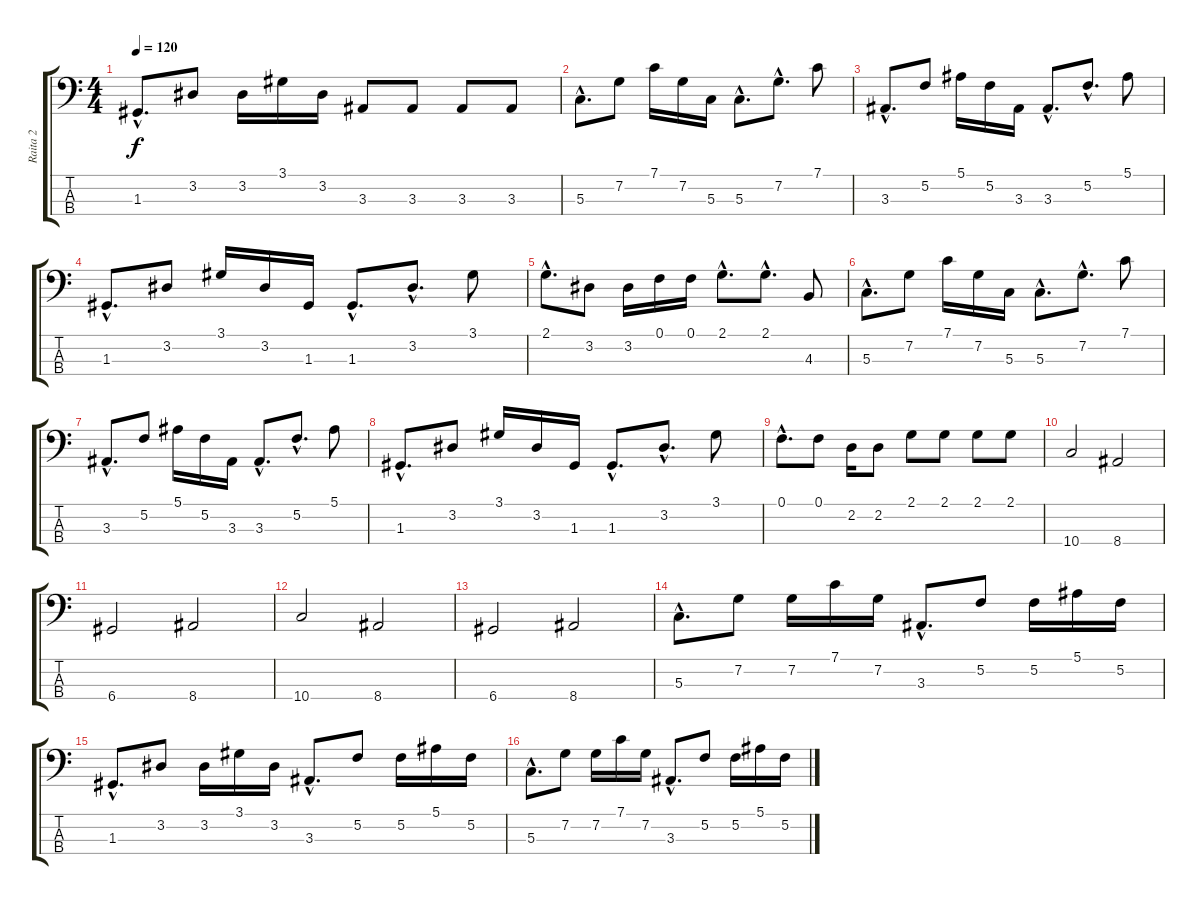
\track ("Raita 2" "Raita 2") {instrument acousticbass}
\staff {score tabs}
\tuning (F2 C2 G1 D1) {hide}
\ts (4 4)
\tempo 120
\clef f4
\ks c
1.3{hac}.8{d dy f} 3.2.8 3.2.16 3.1.16 3.2.16 3.3.8 3.3.8 3.3.8 3.3.8 |
5.3{hac}.8{d} 7.2.8 7.1.16 7.2.16 5.3.16 5.3{hac}.8{d} 7.2{hac}.8{d} 7.1.8 |
3.3{hac}.8{d} 5.2.8 5.1.16 5.2.16 3.3.16 3.3{hac}.8{d} 5.2{hac}.8{d} 5.1.8 |
1.3{hac}.8{d} 3.2.8 3.1.16 3.2.16 1.3.16 1.3{hac}.8{d} 3.2{hac}.8{d} 3.1.8 |
2.1{hac}.8{d} 3.2.8 3.2.16 0.1.16 0.1.16 2.1{hac}.8{d} 2.1{hac}.8{d} 4.3.8 |
5.3{hac}.8{d} 7.2.8 7.1.16 7.2.16 5.3.16 5.3{hac}.8{d} 7.2{hac}.8{d} 7.1.8 |
3.3{hac}.8{d} 5.2.8 5.1.16 5.2.16 3.3.16 3.3{hac}.8{d} 5.2{hac}.8{d} 5.1.8 |
1.3{hac}.8{d} 3.2.8 3.1.16 3.2.16 1.3.16 1.3{hac}.8{d} 3.2{hac}.8{d} 3.1.8 |
0.1{hac}.8{d} 0.1.8 2.2.16 2.2.8 2.1.8 2.1.8 2.1.8 2.1.8 |
10.4.2 8.4.2 |
6.4.2 8.4.2 |
10.4.2 8.4.2 |
6.4.2 8.4.2 |
5.3{hac}.8{d} 7.2.8 7.2.16 7.1.16 7.2.16 3.3{hac}.8{d} 5.2.8 5.2.16 5.1.16 5.2.16 |
1.3{hac}.8{d} 3.2.8 3.2.16 3.1.16 3.2.16 3.3{hac}.8{d} 5.2.8 5.2.16 5.1.16 5.2.16 |
5.3{hac}.8{d} 7.2.8 7.2.16 7.1.16 7.2.16 3.3{hac}.8{d} 5.2.8 5.2.16 5.1.16 5.2.16
